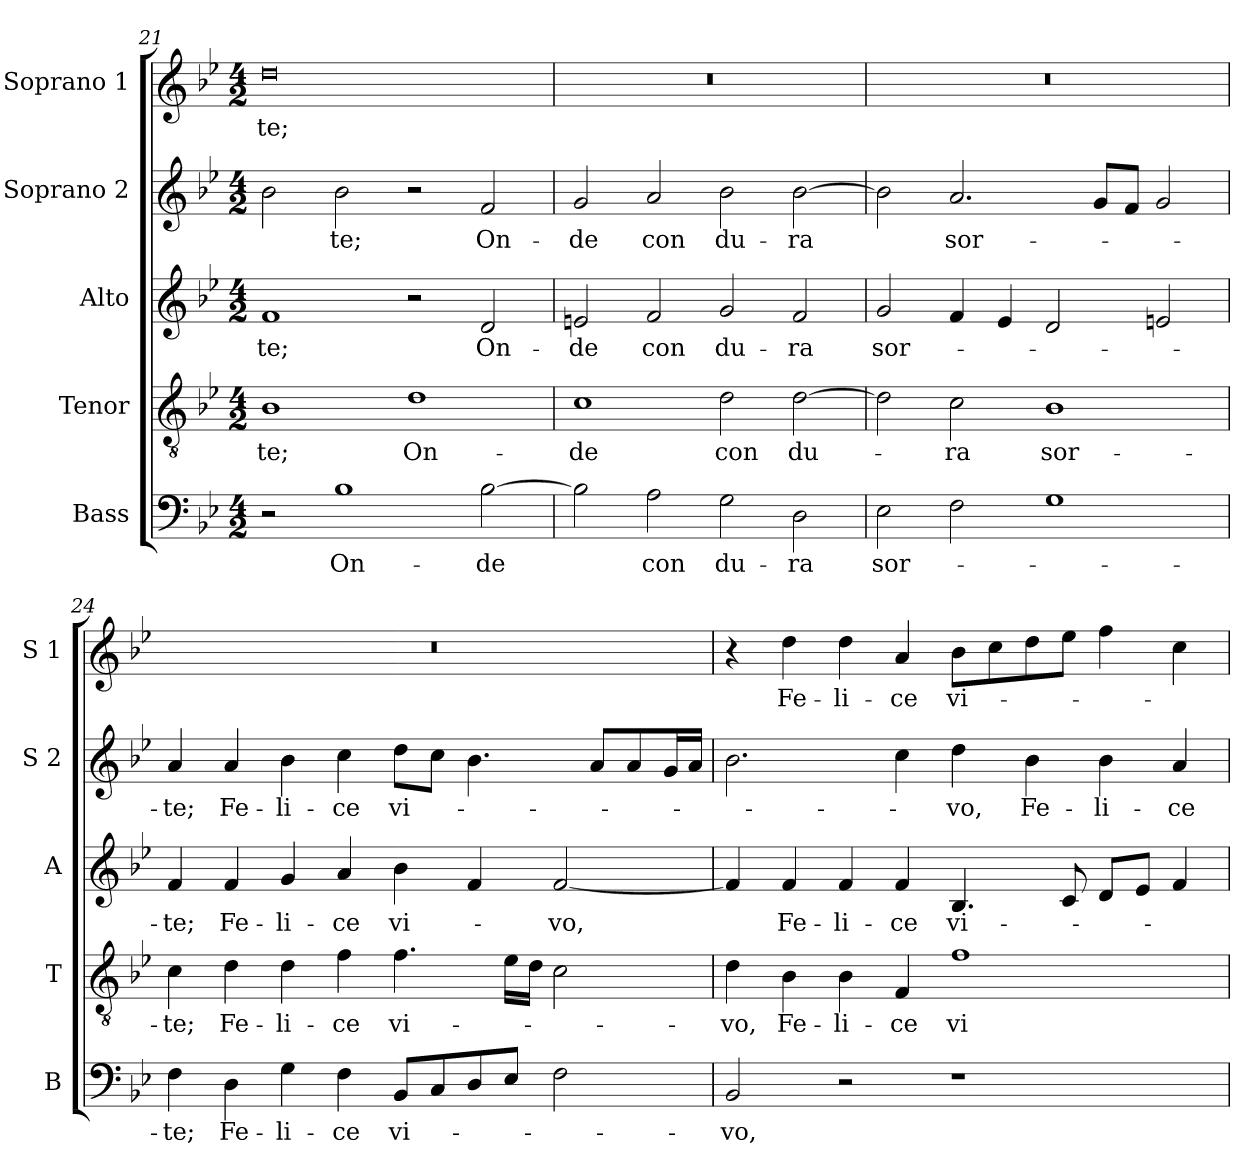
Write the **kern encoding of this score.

**kern	**text	**kern	**text	**kern	**text	**kern	**text	**kern	**text
*part5	*part5	*part4	*part4	*part3	*part3	*part2	*part2	*part1	*part1
*staff5	*staff5	*staff4	*staff4	*staff3	*staff3	*staff2	*staff2	*staff1	*staff1
*I"Bass	*	*I"Tenor	*	*I"Alto	*	*I"Soprano 2	*	*I"Soprano 1	*
*I'B	*	*I'T	*	*I'A	*	*I'S 2	*	*I'S 1	*
*clefF4	*	*clefGv2	*	*clefG2	*	*clefG2	*	*clefG2	*
*k[b-e-]	*	*k[b-e-]	*	*k[b-e-]	*	*k[b-e-]	*	*k[b-e-]	*
*B-:	*	*B-:	*	*B-:	*	*B-:	*	*B-:	*
*M4/2	*	*M4/2	*	*M4/2	*	*M4/2	*	*M4/2	*
=21	=21	=21	=21	=21	=21	=21	=21	=21	=21
!	!	!	!LO:LY:b	!	!	!	!	!	!
!	!	!	!	!	!LO:LY:b	!	!	!	!
!	!	!	!	!	!	!	!	!	!LO:LY:b
2r	.	1B-	-te;	1f	-te;	2b-\	.	0dd	-te;
!	!LO:LY:b	!	!	!	!	!	!	!	!
!	!	!	!	!	!	!	!LO:LY:b	!	!
1B-	On-	.	.	.	.	2b-\	-te;	.	.
!	!	!	!LO:LY:b	!	!	!	!	!	!
.	.	1d	On-	2r	.	2r	.	.	.
!	!LO:LY:b	!	!	!	!	!	!	!	!
!	!	!	!	!	!LO:LY:b	!	!	!	!
!	!	!	!	!	!	!	!LO:LY:b	!	!
[2B-\	-de	.	.	2d/	On-	2f/	On-	.	.
!!LO:LB:g=z
=22	=22	=22	=22	=22	=22	=22	=22	=22	=22
!	!	!	!LO:LY:b	!	!	!	!	!	!
!	!	!	!	!	!LO:LY:b	!	!	!	!
!	!	!	!	!	!	!	!LO:LY:b	!	!
2B-\]	.	1c	-de	2en/	-de	2g/	-de	0r	.
!	!LO:LY:b	!	!	!	!	!	!	!	!
!	!	!	!	!	!LO:LY:b	!	!	!	!
!	!	!	!	!	!	!	!LO:LY:b	!	!
2A\	con	.	.	2f/	con	2a/	con	.	.
!	!LO:LY:b	!	!	!	!	!	!	!	!
!	!	!	!LO:LY:b	!	!	!	!	!	!
!	!	!	!	!	!LO:LY:b	!	!	!	!
!	!	!	!	!	!	!	!LO:LY:b	!	!
2G\	du-	2d\	con	2g/	du-	2b-\	du-	.	.
!	!LO:LY:b	!	!	!	!	!	!	!	!
!	!	!	!LO:LY:b	!	!	!	!	!	!
!	!	!	!	!	!LO:LY:b	!	!	!	!
!	!	!	!	!	!	!	!LO:LY:b	!	!
2D\	-ra	[2d\	du-	2f/	-ra	[2b-\	-ra	.	.
=23	=23	=23	=23	=23	=23	=23	=23	=23	=23
!	!LO:LY:b	!	!	!	!	!	!	!	!
!	!	!	!	!	!LO:LY:b	!	!	!	!
2E-\	sor-	2d\]	.	2g/	sor-	2b-\]	.	0r	.
!	!	!	!LO:LY:b	!	!	!	!	!	!
!	!	!	!	!	!	!	!LO:LY:b	!	!
2F\	.	2c\	-ra	4f/	.	2.a/	sor-	.	.
.	.	.	.	4e-/	.	.	.	.	.
!	!	!	!LO:LY:b	!	!	!	!	!	!
1G	.	1B-	sor-	2d/	.	.	.	.	.
.	.	.	.	.	.	8g/L	.	.	.
.	.	.	.	.	.	8f/J	.	.	.
.	.	.	.	2en/	.	2g/	.	.	.
=24	=24	=24	=24	=24	=24	=24	=24	=24	=24
!	!LO:LY:b	!	!	!	!	!	!	!	!
!	!	!	!LO:LY:b	!	!	!	!	!	!
!	!	!	!	!	!LO:LY:b	!	!	!	!
!	!	!	!	!	!	!	!LO:LY:b	!	!
4F\	-te;	4c\	-te;	4f/	-te;	4a/	-te;	0r	.
!	!LO:LY:b	!	!	!	!	!	!	!	!
!	!	!	!LO:LY:b	!	!	!	!	!	!
!	!	!	!	!	!LO:LY:b	!	!	!	!
!	!	!	!	!	!	!	!LO:LY:b	!	!
4D\	Fe-	4d\	Fe-	4f/	Fe-	4a/	Fe-	.	.
!	!LO:LY:b	!	!	!	!	!	!	!	!
!	!	!	!LO:LY:b	!	!	!	!	!	!
!	!	!	!	!	!LO:LY:b	!	!	!	!
!	!	!	!	!	!	!	!LO:LY:b	!	!
4G\	-li-	4d\	-li-	4g/	-li-	4b-\	-li-	.	.
!	!LO:LY:b	!	!	!	!	!	!	!	!
!	!	!	!LO:LY:b	!	!	!	!	!	!
!	!	!	!	!	!LO:LY:b	!	!	!	!
!	!	!	!	!	!	!	!LO:LY:b	!	!
4F\	-ce	4f\	-ce	4a/	-ce	4cc\	-ce	.	.
!	!LO:LY:b	!	!	!	!	!	!	!	!
!	!	!	!LO:LY:b	!	!	!	!	!	!
!	!	!	!	!	!LO:LY:b	!	!	!	!
!	!	!	!	!	!	!	!LO:LY:b	!	!
8BB-/L	vi-	4.f\	vi-	4b-\	vi-	8dd\L	vi-	.	.
8C/	.	.	.	.	.	8cc\J	.	.	.
8D/	.	.	.	4f/	.	4.b-\	.	.	.
8E-/J	.	16e-\LL	.	.	.	.	.	.	.
.	.	16d\JJ	.	.	.	.	.	.	.
!	!	!	!	!	!LO:LY:b	!	!	!	!
2F\	.	2c\	.	[2f/	-vo,	.	.	.	.
.	.	.	.	.	.	8a/L	.	.	.
.	.	.	.	.	.	8a/	.	.	.
.	.	.	.	.	.	16g/L	.	.	.
.	.	.	.	.	.	16a/JJ	.	.	.
!!LO:PB:g=z
=25	=25	=25	=25	=25	=25	=25	=25	=25	=25
!	!LO:LY:b	!	!	!	!	!	!	!	!
!	!	!	!LO:LY:b	!	!	!	!	!	!
2BB-/	-vo,	4d\	-vo,	4f/]	.	2.b-\	.	4r	.
!	!	!	!LO:LY:b	!	!	!	!	!	!
!	!	!	!	!	!LO:LY:b	!	!	!	!
!	!	!	!	!	!	!	!	!	!LO:LY:b
.	.	4B-\	Fe-	4f/	Fe-	.	.	4dd\	Fe-
!	!	!	!LO:LY:b	!	!	!	!	!	!
!	!	!	!	!	!LO:LY:b	!	!	!	!
!	!	!	!	!	!	!	!	!	!LO:LY:b
2r	.	4B-\	-li-	4f/	-li-	.	.	4dd\	-li-
!	!	!	!LO:LY:b	!	!	!	!	!	!
!	!	!	!	!	!LO:LY:b	!	!	!	!
!	!	!	!	!	!	!	!	!	!LO:LY:b
.	.	4F/	-ce	4f/	-ce	4cc\	.	4a/	-ce
!	!	!	!LO:LY:b	!	!	!	!	!	!
!	!	!	!	!	!LO:LY:b	!	!	!	!
!	!	!	!	!	!	!	!LO:LY:b	!	!
!	!	!	!	!	!	!	!	!	!LO:LY:b
1r	.	1f	vi-	4.B-/	vi-	4dd\	-vo,	8b-\L	vi-
.	.	.	.	.	.	.	.	8cc\	.
!	!	!	!	!	!	!	!LO:LY:b	!	!
.	.	.	.	.	.	4b-\	Fe-	8dd\	.
.	.	.	.	8c/	.	.	.	8ee-\J	.
!	!	!	!	!	!	!	!LO:LY:b	!	!
.	.	.	.	8d/L	.	4b-\	-li-	4ff\	.
.	.	.	.	8e-/J	.	.	.	.	.
!	!	!	!	!	!	!	!LO:LY:b	!	!
.	.	.	.	4f/	.	4a/	-ce	4cc\	.
=	=	=	=	=	=	=	=	=	=
*-	*-	*-	*-	*-	*-	*-	*-	*-	*-
